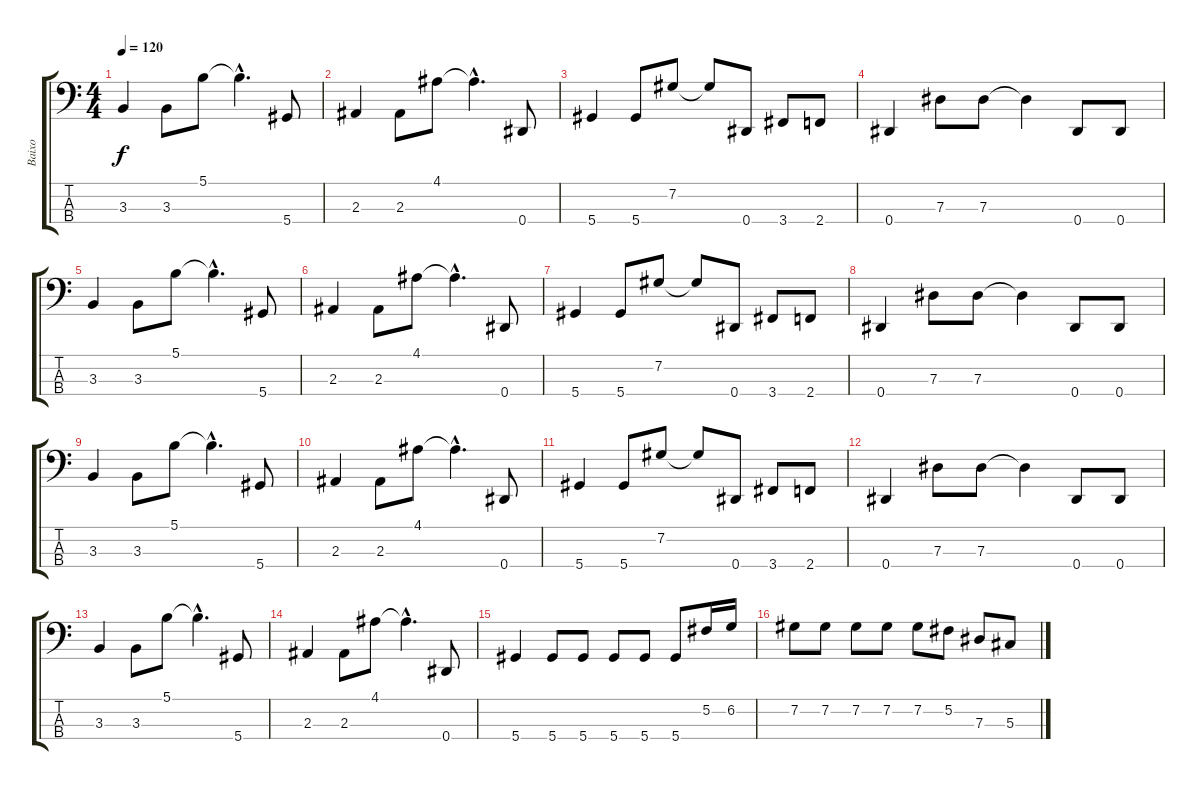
\track ("Baixo" "Baixo") {instrument contrabass}
\staff {score tabs}
\tuning (Gb2 Db2 Ab1 Eb1) {hide}
\ts (4 4)
\tempo 120
\clef f4
\ks c
3.3.4{dy f} 3.3.8 5.1.8 5.1{hac t}.4{d} 5.4.8 |
2.3.4 2.3.8 4.1.8 4.1{hac t}.4{d} 0.4.8 |
5.4.4 5.4.8 7.2.8 7.2{t}.8 0.4.8 3.4.8 2.4.8 |
0.4.4 7.3.8 7.3.8 7.3{t}.4 0.4.8 0.4.8 |
3.3.4 3.3.8 5.1.8 5.1{hac t}.4{d} 5.4.8 |
2.3.4 2.3.8 4.1.8 4.1{hac t}.4{d} 0.4.8 |
5.4.4 5.4.8 7.2.8 7.2{t}.8 0.4.8 3.4.8 2.4.8 |
0.4.4 7.3.8 7.3.8 7.3{t}.4 0.4.8 0.4.8 |
3.3.4 3.3.8 5.1.8 5.1{hac t}.4{d} 5.4.8 |
2.3.4 2.3.8 4.1.8 4.1{hac t}.4{d} 0.4.8 |
5.4.4 5.4.8 7.2.8 7.2{t}.8 0.4.8 3.4.8 2.4.8 |
0.4.4 7.3.8 7.3.8 7.3{t}.4 0.4.8 0.4.8 |
3.3.4 3.3.8 5.1.8 5.1{hac t}.4{d} 5.4.8 |
2.3.4 2.3.8 4.1.8 4.1{hac t}.4{d} 0.4.8 |
5.4.4 5.4.8 5.4.8 5.4.8 5.4.8 5.4.8 5.2.16 6.2.16 |
7.2.8 7.2.8 7.2.8 7.2.8 7.2.8 5.2.8 7.3.8 5.3.8
